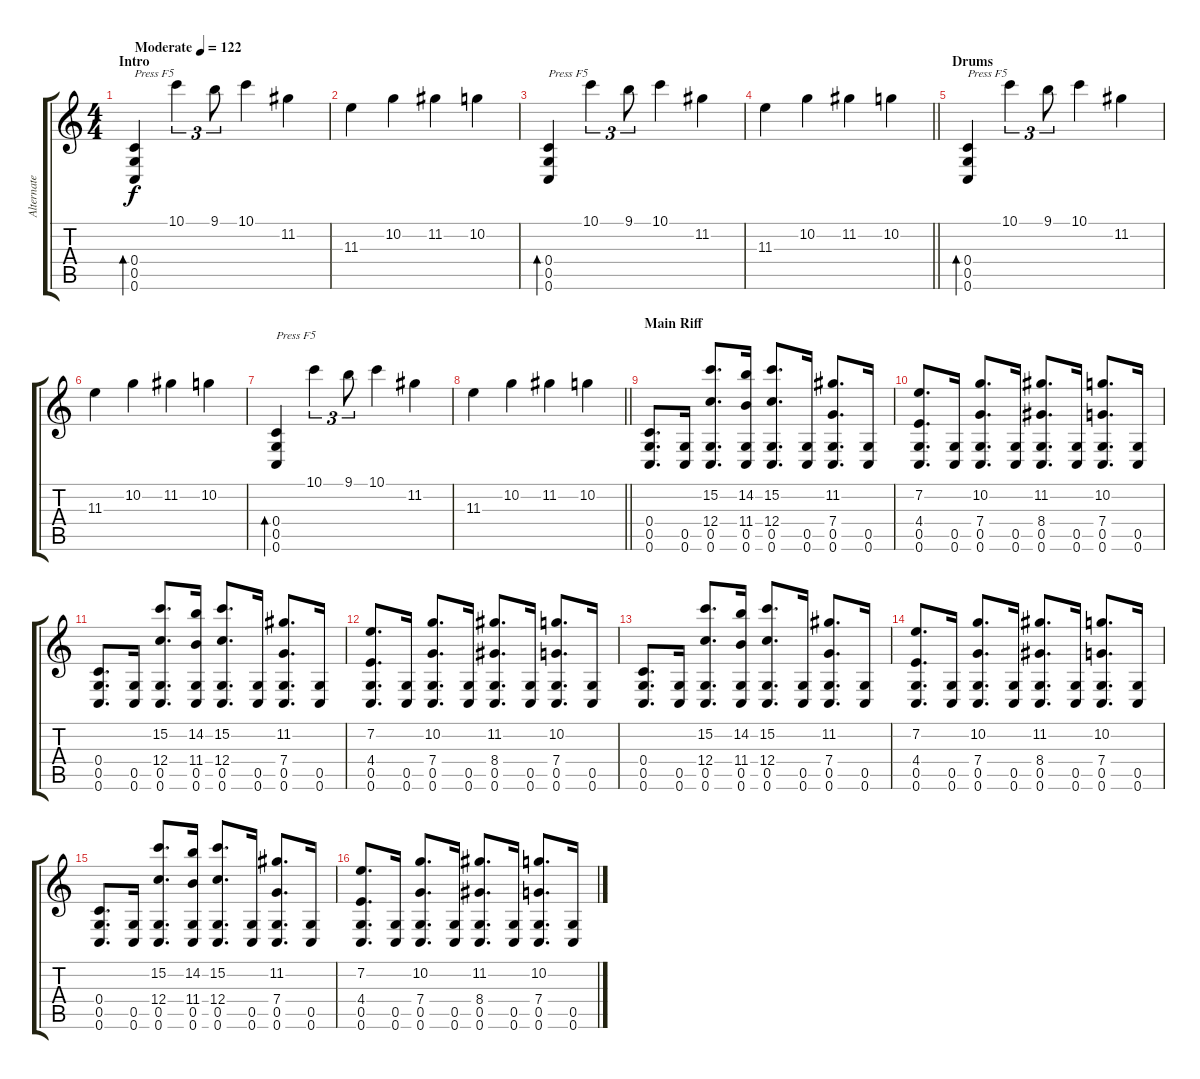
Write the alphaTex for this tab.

\track ("Alternate Guitar" "Alternate ") {instrument acousticguitarsteel}
\staff {score tabs}
\tuning (D4 A3 F3 C3 G2 C2) {hide}
\ts (4 4)
\section ("" "Intro")
\tempo (122 "Moderate")
\clef g2
\ks c
(0.4 0.5 0.6).4{bd 480 txt "Press F5" dy f instrument acousticguitarsteel} 10.1.4{tu (3 2)} 9.1.8{tu (3 2)} 10.1.4 11.2.4 |
11.3.4 10.2.4 11.2.4 10.2.4 |
(0.4 0.5 0.6).4{bd 480 txt "Press F5"} 10.1.4{tu (3 2)} 9.1.8{tu (3 2)} 10.1.4 11.2.4 |
\barLineRight lightlight
11.3.4 10.2.4 11.2.4 10.2.4 |
\section ("" "Drums")
(0.4 0.5 0.6).4{bd 480 txt "Press F5"} 10.1.4{tu (3 2)} 9.1.8{tu (3 2)} 10.1.4 11.2.4 |
11.3.4 10.2.4 11.2.4 10.2.4 |
(0.4 0.5 0.6).4{bd 480 txt "Press F5"} 10.1.4{tu (3 2)} 9.1.8{tu (3 2)} 10.1.4 11.2.4 |
\barLineRight lightlight
11.3.4 10.2.4 11.2.4 10.2.4 |
\section ("" "Main Riff")
(0.4 0.5 0.6).8{d} (0.5 0.6).16 (15.2 12.4 0.5 0.6).8{d} (14.2 11.4 0.5 0.6).16 (15.2 12.4 0.5 0.6).8{d} (0.5 0.6).16 (11.2 7.4 0.5 0.6).8{d} (0.5 0.6).16 |
(7.2 4.4 0.5 0.6).8{d} (0.5 0.6).16 (10.2 7.4 0.5 0.6).8{d} (0.5 0.6).16 (11.2 8.4 0.5 0.6).8{d} (0.5 0.6).16 (10.2 7.4 0.5 0.6).8{d} (0.5 0.6).16 |
(0.4 0.5 0.6).8{d} (0.5 0.6).16 (15.2 12.4 0.5 0.6).8{d} (14.2 11.4 0.5 0.6).16 (15.2 12.4 0.5 0.6).8{d} (0.5 0.6).16 (11.2 7.4 0.5 0.6).8{d} (0.5 0.6).16 |
(7.2 4.4 0.5 0.6).8{d} (0.5 0.6).16 (10.2 7.4 0.5 0.6).8{d} (0.5 0.6).16 (11.2 8.4 0.5 0.6).8{d} (0.5 0.6).16 (10.2 7.4 0.5 0.6).8{d} (0.5 0.6).16 |
(0.4 0.5 0.6).8{d} (0.5 0.6).16 (15.2 12.4 0.5 0.6).8{d} (14.2 11.4 0.5 0.6).16 (15.2 12.4 0.5 0.6).8{d} (0.5 0.6).16 (11.2 7.4 0.5 0.6).8{d} (0.5 0.6).16 |
(7.2 4.4 0.5 0.6).8{d} (0.5 0.6).16 (10.2 7.4 0.5 0.6).8{d} (0.5 0.6).16 (11.2 8.4 0.5 0.6).8{d} (0.5 0.6).16 (10.2 7.4 0.5 0.6).8{d} (0.5 0.6).16 |
(0.4 0.5 0.6).8{d} (0.5 0.6).16 (15.2 12.4 0.5 0.6).8{d} (14.2 11.4 0.5 0.6).16 (15.2 12.4 0.5 0.6).8{d} (0.5 0.6).16 (11.2 7.4 0.5 0.6).8{d} (0.5 0.6).16 |
(7.2 4.4 0.5 0.6).8{d} (0.5 0.6).16 (10.2 7.4 0.5 0.6).8{d} (0.5 0.6).16 (11.2 8.4 0.5 0.6).8{d} (0.5 0.6).16 (10.2 7.4 0.5 0.6).8{d} (0.5 0.6).16
